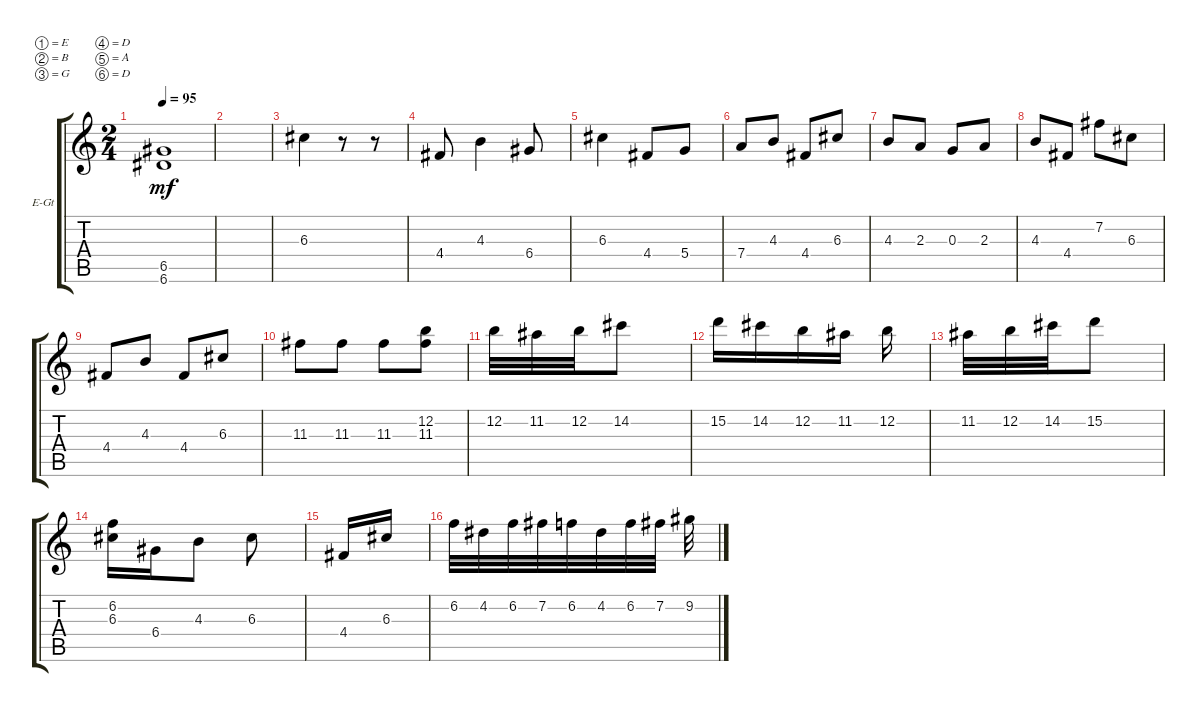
\bracketExtendMode groupsimilarinstruments
\firstSystemTrackNameOrientation horizontal
\otherSystemsTrackNameOrientation horizontal
\track ("Electric Guitar" "E-Gt") {instrument overdrivenguitar}
\staff {score tabs}
\tuning (E4 B3 G3 D3 A2 D3)
\ts (2 4)
\tempo 95
\clef g2
\scale
0.333333
\ks c
(6.5 6.6).1{dy mf} |
|
\scale
0.333333 6.3.4 r.8 r.8 |
\scale
0.333333 4.4.8 4.3.4 6.4.8 |
\scale
0.333333 6.3.4 4.4.8 5.4.8 |
\scale
0.333333 7.4.8 4.3.8 4.4.8 6.3.8 |
\scale
0.333333 4.3.8 2.3.8 0.3.8 2.3.8 |
\scale
0.333333 4.3.8 4.4.8 7.2.8 6.3.8 |
\scale
0.333333 4.4.8 4.3.8 4.4.8 6.3.8 |
\scale
0.333333 11.3.8 11.3.8 11.3.8 (11.3 12.2).8 |
\scale
0.333333 12.2.32 11.2.32 12.2.32 14.2.8 |
\scale
0.333333 15.2.16 14.2.16 12.2.16 11.2.16 12.2.16 |
\scale
0.333333 11.2.32 12.2.32 14.2.32 15.2.8 |
\scale
0.333333 (6.2 6.3).16 6.4.16 4.3.8 6.3.8 |
\scale
0.333333 4.4.16 6.3.16 |
\scale
0.333333 6.2.32 4.2.32 6.2.32 7.2.32 6.2.32 4.2.32 6.2.32 7.2.32 9.2.32
